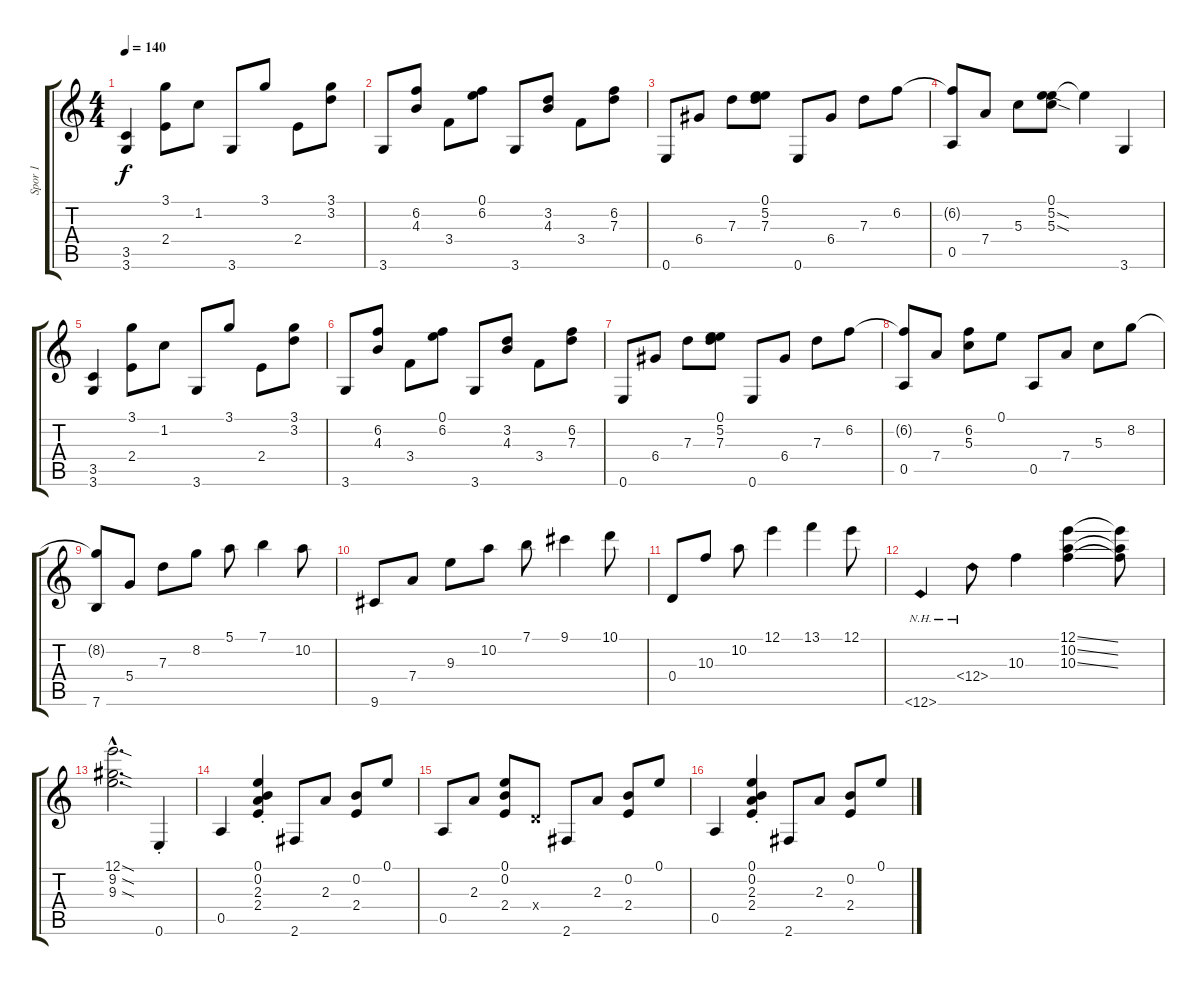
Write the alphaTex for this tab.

\track ("Spor 1" "Spor 1") {instrument acousticguitarnylon}
\staff {score tabs}
\tuning (E4 B3 G3 D3 A2 E2) {hide}
\ts (4 4)
\tempo 140
\clef g2
\ks c
(3.5 3.6).4{dy f} (3.1 2.4).8 1.2.8 3.6.8 3.1.8 2.4.8 (3.1 3.2).8 |
3.6.8 (6.2 4.3).8 3.4.8 (0.1 6.2).8 3.6.8 (3.2 4.3).8 3.4.8 (6.2 7.3).8 |
0.6.8 6.4.8 7.3.8 (0.1 5.2 7.3).8 0.6.8 6.4.8 7.3.8 6.2.8 |
(6.2{t} 0.5).8 7.4.8 5.3.8 (0.1 5.2{sod} 5.3{sod}).8 5.2{t}.4 3.6.4 |
(3.5 3.6).4 (3.1 2.4).8 1.2.8 3.6.8 3.1.8 2.4.8 (3.1 3.2).8 |
3.6.8 (6.2 4.3).8 3.4.8 (0.1 6.2).8 3.6.8 (3.2 4.3).8 3.4.8 (6.2 7.3).8 |
0.6.8 6.4.8 7.3.8 (0.1 5.2 7.3).8 0.6.8 6.4.8 7.3.8 6.2.8 |
(6.2{t} 0.5).8 7.4.8 (6.2 5.3).8 0.1.8 0.5.8 7.4.8 5.3.8 8.2.8 |
(8.2{t} 7.6).8 5.4.8 7.3.8 8.2.8 5.1.8 7.1.4 10.2.8 |
9.6.8 7.4.8 9.3.8 10.2.8 7.1.8 9.1.4 10.1.8 |
0.4.8 10.3.8 10.2.8 12.1.4 13.1.4 12.1.8 |
12.6{nh}.4 12.4{nh}.8 10.3.4 (12.1{ss} 10.2{ss} 10.3{ss}).4 (12.1{t} 10.2{t} 10.3{t}).8 |
(12.1{sod hac} 9.2{sod hac} 9.3{sod hac}).2{d} 0.6{st}.4 |
0.5.4 (0.1{st} 0.2{st} 2.3{st} 2.4{st}).4 2.6.8 2.3.8 (0.2 2.4).8 0.1.8 |
0.5.8 2.3.8 (0.1 0.2 2.4).8 0.4{x}.8 2.6.8 2.3.8 (0.2 2.4).8 0.1.8 |
0.5.4 (0.1{st} 0.2{st} 2.3{st} 2.4{st}).4 2.6.8 2.3.8 (0.2 2.4).8 0.1.8
